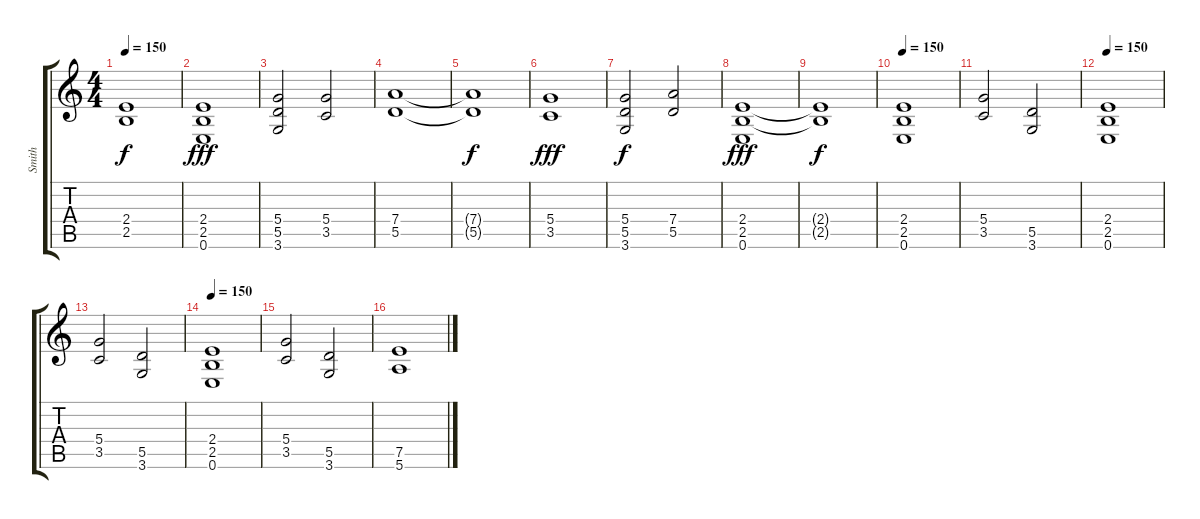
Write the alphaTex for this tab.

\track ("Smith" "Smith") {instrument distortionguitar}
\staff {score tabs}
\tuning (E4 B3 G3 D3 A2 E2) {hide}
\ts (4 4)
\tempo 150
\clef g2
\ks c
(2.4{t} 2.5{t}).1{dy f} |
(2.4 2.5 0.6).1{dy fff} |
(5.4 5.5 3.6).2 (5.4 3.5).2 |
(7.4 5.5).1 |
(7.4{t} 5.5{t}).1{dy f} |
(5.4 3.5).1{dy fff} |
(5.4 5.5 3.6).2{dy f} (7.4 5.5).2 |
(2.4 2.5 0.6).1{dy fff} |
(2.4{t} 2.5{t}).1{dy f} |
\tempo 150
(2.4 2.5 0.6).1 |
(5.4 3.5).2 (5.5 3.6).2 |
\tempo 150
(2.4 2.5 0.6).1 |
(5.4 3.5).2 (5.5 3.6).2 |
\tempo 150
(2.4 2.5 0.6).1 |
(5.4 3.5).2 (5.5 3.6).2 |
(7.5 5.6).1
